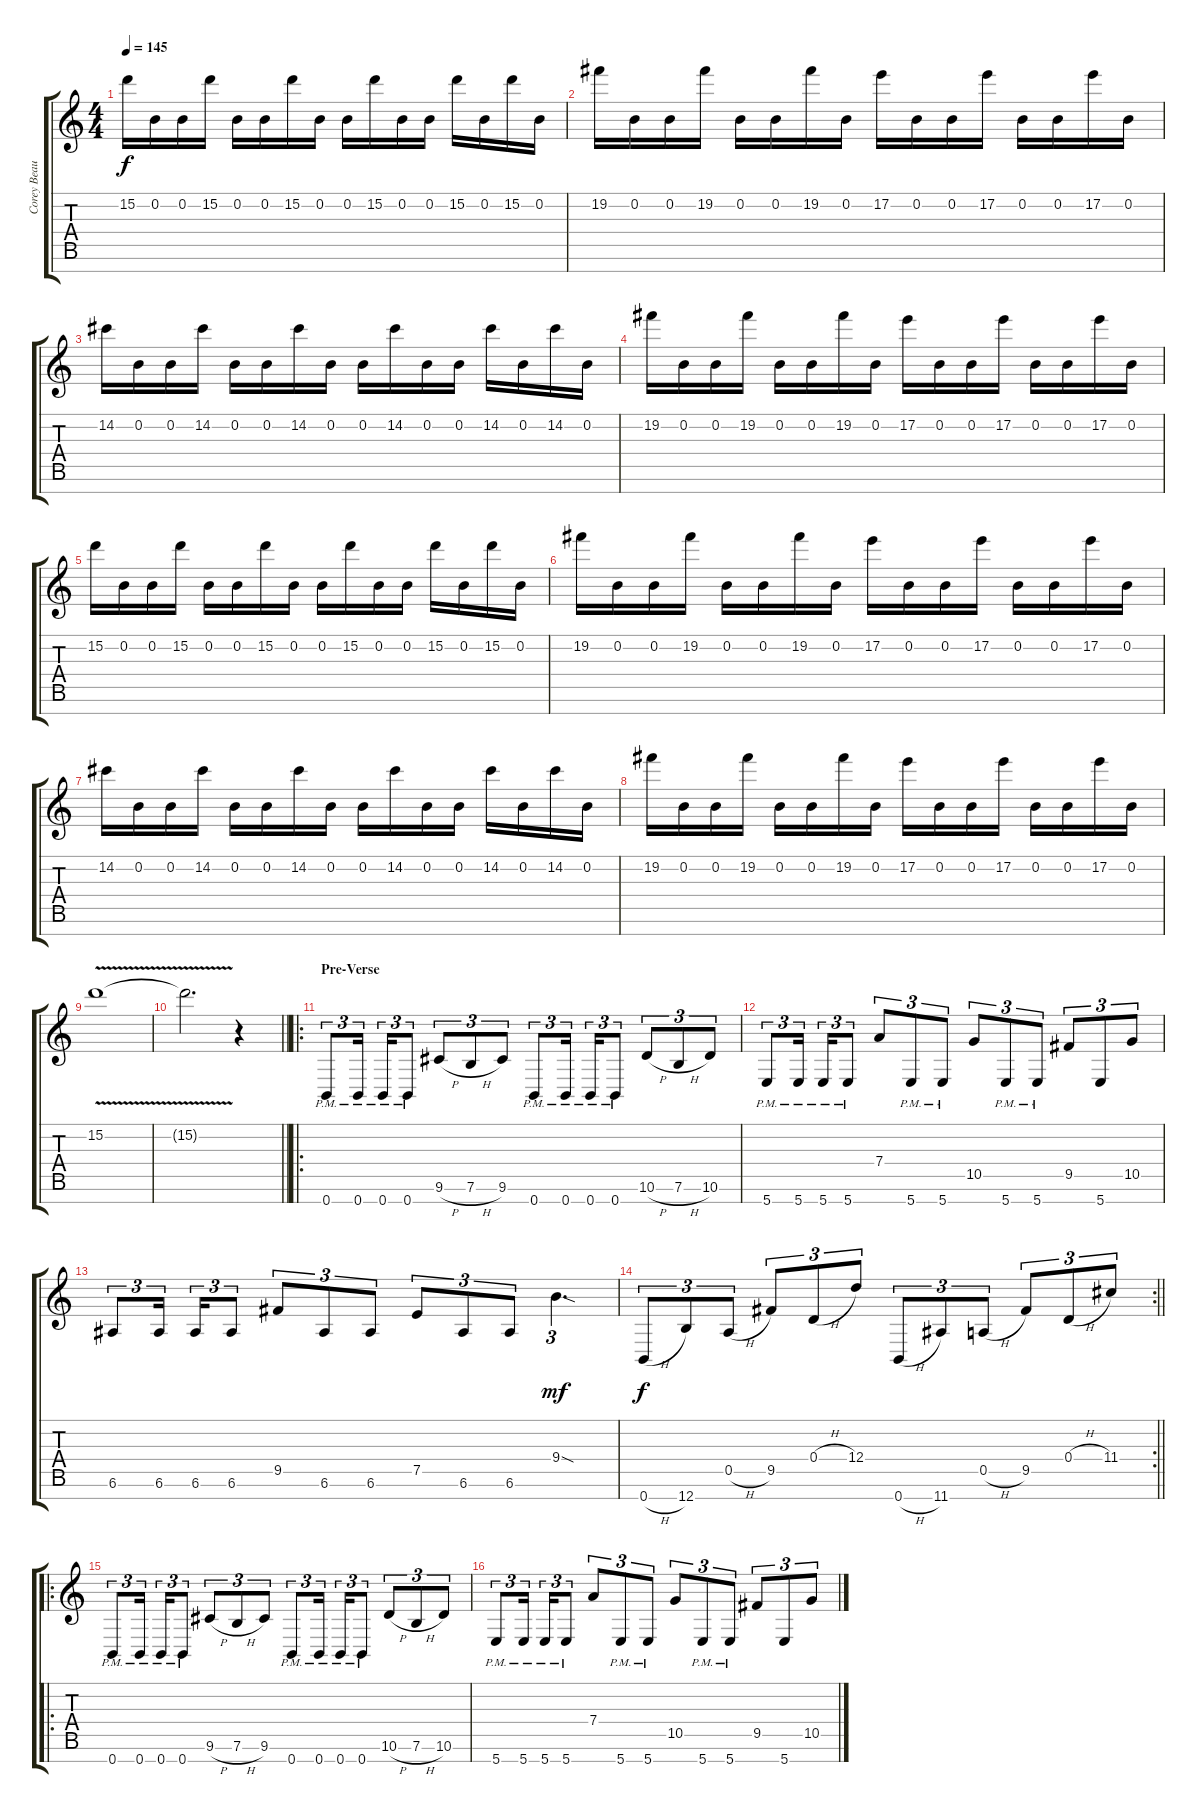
\track ("Corey Beaulieu" "Corey Beau") {instrument distortionguitar}
\staff {score tabs}
\tuning (E4 B3 G3 D3 A2 E2 B1) {hide}
\ts (4 4)
\tempo 145
\clef g2
\ks c
15.2.16{dy f} 0.2.16 0.2.16 15.2.16 0.2.16 0.2.16 15.2.16 0.2.16 0.2.16 15.2.16 0.2.16 0.2.16 15.2.16 0.2.16 15.2.16 0.2.16 |
19.2.16 0.2.16 0.2.16 19.2.16 0.2.16 0.2.16 19.2.16 0.2.16 17.2.16 0.2.16 0.2.16 17.2.16 0.2.16 0.2.16 17.2.16 0.2.16 |
14.2.16 0.2.16 0.2.16 14.2.16 0.2.16 0.2.16 14.2.16 0.2.16 0.2.16 14.2.16 0.2.16 0.2.16 14.2.16 0.2.16 14.2.16 0.2.16 |
19.2.16 0.2.16 0.2.16 19.2.16 0.2.16 0.2.16 19.2.16 0.2.16 17.2.16 0.2.16 0.2.16 17.2.16 0.2.16 0.2.16 17.2.16 0.2.16 |
15.2.16 0.2.16 0.2.16 15.2.16 0.2.16 0.2.16 15.2.16 0.2.16 0.2.16 15.2.16 0.2.16 0.2.16 15.2.16 0.2.16 15.2.16 0.2.16 |
19.2.16 0.2.16 0.2.16 19.2.16 0.2.16 0.2.16 19.2.16 0.2.16 17.2.16 0.2.16 0.2.16 17.2.16 0.2.16 0.2.16 17.2.16 0.2.16 |
14.2.16 0.2.16 0.2.16 14.2.16 0.2.16 0.2.16 14.2.16 0.2.16 0.2.16 14.2.16 0.2.16 0.2.16 14.2.16 0.2.16 14.2.16 0.2.16 |
19.2.16 0.2.16 0.2.16 19.2.16 0.2.16 0.2.16 19.2.16 0.2.16 17.2.16 0.2.16 0.2.16 17.2.16 0.2.16 0.2.16 17.2.16 0.2.16 |
15.2{v}.1 |
\barLineRight lightlight
15.2{t}.2{d} r.4 |
\ro
\section ("" "Pre-Verse")
0.7{pm}.8{tu (3 2)} 0.7{pm}.16{tu (3 2) beam splitsecondary} 0.7{pm}.16{tu (3 2)} 0.7{pm}.8{tu (3 2)} 9.6{h}.8{tu (3 2)} 7.6{h}.8{tu (3 2)} 9.6.8{tu (3 2)} 0.7{pm}.8{tu (3 2)} 0.7{pm}.16{tu (3 2) beam splitsecondary} 0.7{pm}.16{tu (3 2)} 0.7{pm}.8{tu (3 2)} 10.6{h}.8{tu (3 2)} 7.6{h}.8{tu (3 2)} 10.6.8{tu (3 2)} |
5.7{pm}.8{tu (3 2)} 5.7{pm}.16{tu (3 2) beam splitsecondary} 5.7{pm}.16{tu (3 2)} 5.7{pm}.8{tu (3 2)} 7.4.8{tu (3 2)} 5.7{pm}.8{tu (3 2)} 5.7{pm}.8{tu (3 2)} 10.5.8{tu (3 2)} 5.7{pm}.8{tu (3 2)} 5.7{pm}.8{tu (3 2)} 9.5.8{tu (3 2)} 5.7.8{tu (3 2)} 10.5.8{tu (3 2)} |
6.6.8{tu (3 2)} 6.6.16{tu (3 2) beam splitsecondary} 6.6.16{tu (3 2)} 6.6.8{tu (3 2)} 9.5.8{tu (3 2)} 6.6.8{tu (3 2)} 6.6.8{tu (3 2)} 7.5.8{tu (3 2)} 6.6.8{tu (3 2)} 6.6.8{tu (3 2)} 9.4{sod}.4{d tu (3 2) dy mf} |
\rc 2
\barLineRight lightlight
0.7{h}.8{tu (3 2) dy f} 12.7.8{tu (3 2)} 0.5{h}.8{tu (3 2)} 9.5.8{tu (3 2)} 0.4{h}.8{tu (3 2)} 12.4.8{tu (3 2)} 0.7{h}.8{tu (3 2)} 11.7.8{tu (3 2)} 0.5{h}.8{tu (3 2)} 9.5.8{tu (3 2)} 0.4{h}.8{tu (3 2)} 11.4.8{tu (3 2)} |
\ro
0.7{pm}.8{tu (3 2)} 0.7{pm}.16{tu (3 2) beam splitsecondary} 0.7{pm}.16{tu (3 2)} 0.7{pm}.8{tu (3 2)} 9.6{h}.8{tu (3 2)} 7.6{h}.8{tu (3 2)} 9.6.8{tu (3 2)} 0.7{pm}.8{tu (3 2)} 0.7{pm}.16{tu (3 2) beam splitsecondary} 0.7{pm}.16{tu (3 2)} 0.7{pm}.8{tu (3 2)} 10.6{h}.8{tu (3 2)} 7.6{h}.8{tu (3 2)} 10.6.8{tu (3 2)} |
5.7{pm}.8{tu (3 2)} 5.7{pm}.16{tu (3 2) beam splitsecondary} 5.7{pm}.16{tu (3 2)} 5.7{pm}.8{tu (3 2)} 7.4.8{tu (3 2)} 5.7{pm}.8{tu (3 2)} 5.7{pm}.8{tu (3 2)} 10.5.8{tu (3 2)} 5.7{pm}.8{tu (3 2)} 5.7{pm}.8{tu (3 2)} 9.5.8{tu (3 2)} 5.7.8{tu (3 2)} 10.5.8{tu (3 2)}
